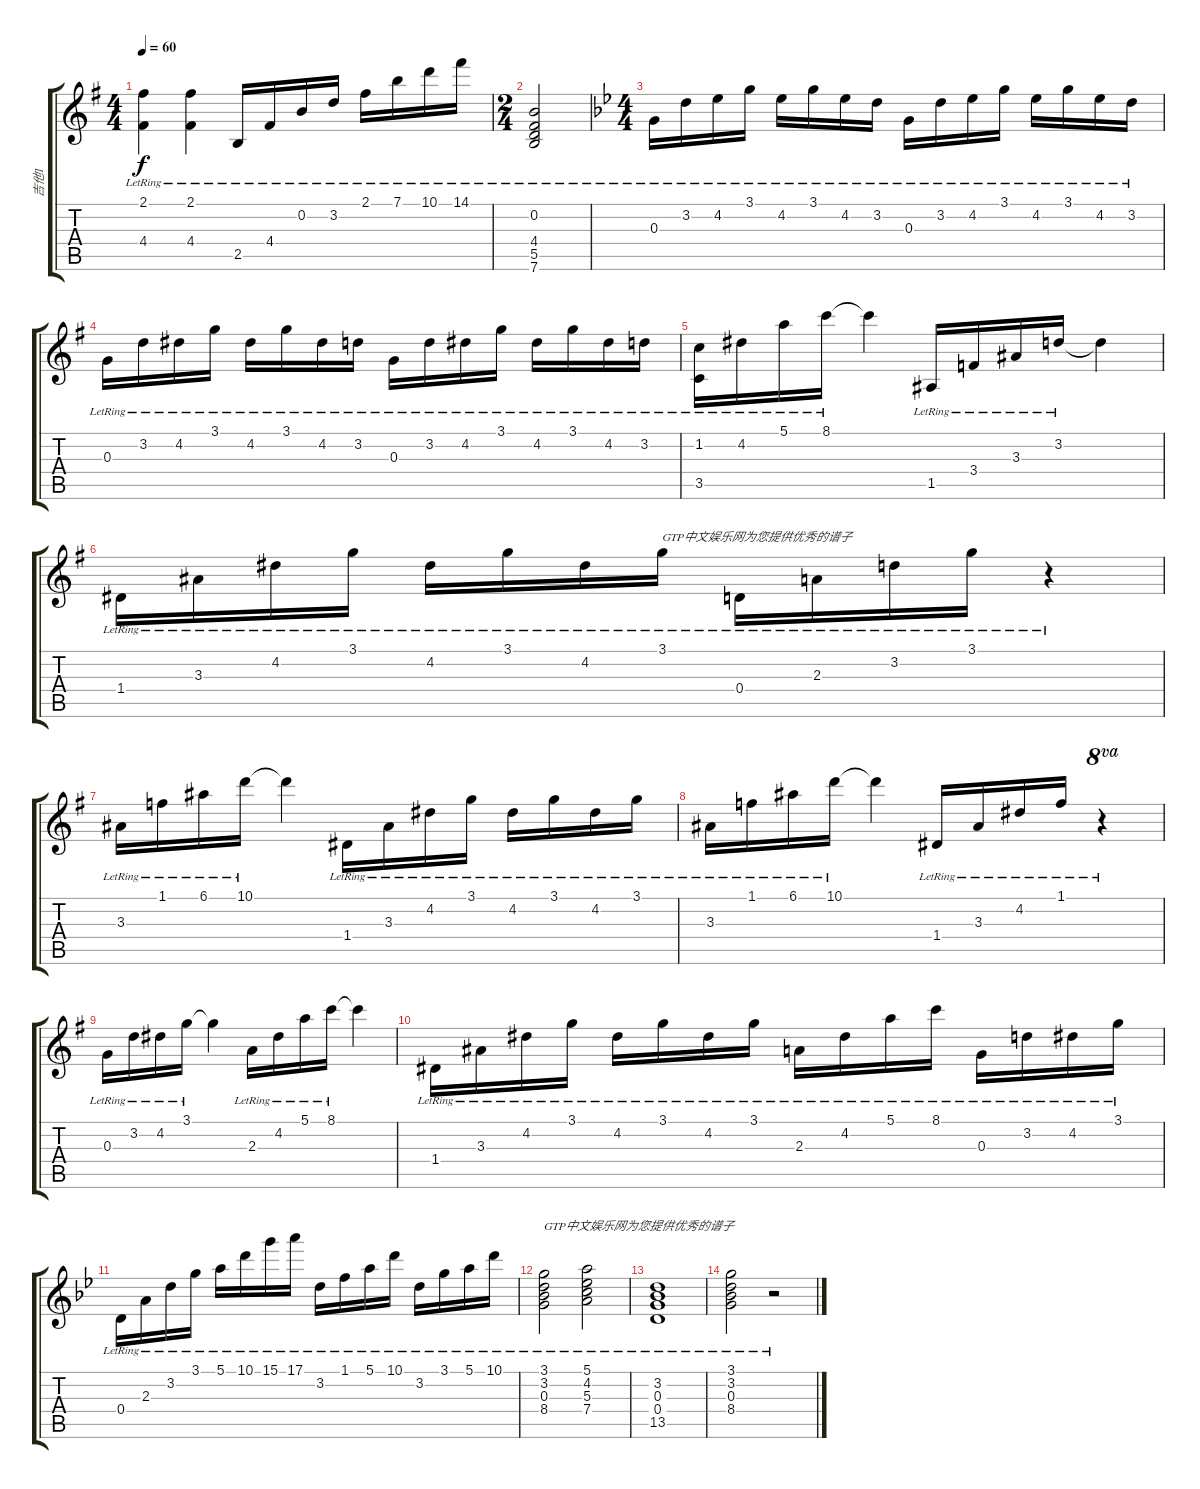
\track ("吉他1" "吉他1") {instrument acousticguitarnylon}
\staff {score tabs}
\tuning (E4 B3 G3 D3 A2 E2) {hide}
\ts (4 4)
\tempo 60
\clef g2
\ks g
(2.1{lr} 4.4{lr}).4{dy f} (2.1{lr} 4.4{lr}).4 2.5{lr}.16 4.4{lr}.16 0.2{lr}.16 3.2{lr}.16 2.1{lr}.16 7.1{lr}.16 10.1{lr}.16 14.1{lr}.16 |
\ts (2 4)
(0.2{lr} 4.4{lr} 5.5{lr} 7.6{lr}).2 |
\ts (4 4)
\ks bb
0.3{lr}.16 3.2{lr}.16 4.2{lr}.16 3.1{lr}.16 4.2{lr}.16 3.1{lr}.16 4.2{lr}.16 3.2{lr}.16 0.3{lr}.16 3.2{lr}.16 4.2{lr}.16 3.1{lr}.16 4.2{lr}.16 3.1{lr}.16 4.2{lr}.16 3.2{lr}.16 |
\ks g
0.3{lr}.16 3.2{lr}.16 4.2{lr}.16 3.1{lr}.16 4.2{lr}.16 3.1{lr}.16 4.2{lr}.16 3.2{lr}.16 0.3{lr}.16 3.2{lr}.16 4.2{lr}.16 3.1{lr}.16 4.2{lr}.16 3.1{lr}.16 4.2{lr}.16 3.2{lr}.16 |
(1.2{lr} 3.5{lr}).16 4.2{lr}.16 5.1{lr}.16 8.1{lr}.16 8.1{t}.4 1.5{lr}.16 3.4{lr}.16 3.3{lr}.16 3.2{lr}.16 3.2{t}.4 |
1.4{lr}.16 3.3{lr}.16 4.2{lr}.16 3.1{lr}.16 4.2{lr}.16 3.1{lr}.16 4.2{lr}.16 3.1{lr}.16{txt "GTP中文娱乐网为您提供优秀的谱子"} 0.4{lr}.16 2.3{lr}.16 3.2{lr}.16 3.1{lr}.16 r.4 |
3.3{lr}.16 1.1{lr}.16 6.1{lr}.16 10.1{lr}.16 10.1{t}.4 1.4{lr}.16 3.3{lr}.16 4.2{lr}.16 3.1{lr}.16 4.2{lr}.16 3.1{lr}.16 4.2{lr}.16 3.1{lr}.16 |
3.3{lr}.16 1.1{lr}.16 6.1{lr}.16 10.1{lr}.16 10.1{t}.4 1.4{lr}.16 3.3{lr}.16 4.2{lr}.16 1.1{lr}.16 r.4{ot 8va} |
0.3{lr}.16 3.2{lr}.16 4.2{lr}.16 3.1{lr}.16 3.1{t}.4 2.3{lr}.16 4.2{lr}.16 5.1{lr}.16 8.1{lr}.16 8.1{t}.4 |
1.4{lr}.16 3.3{lr}.16 4.2{lr}.16 3.1{lr}.16 4.2{lr}.16 3.1{lr}.16 4.2{lr}.16 3.1{lr}.16 2.3{lr}.16 4.2{lr}.16 5.1{lr}.16 8.1{lr}.16 0.3{lr}.16 3.2{lr}.16 4.2{lr}.16 3.1{lr}.16 |
\ks bb
0.4{lr}.16 2.3{lr}.16 3.2{lr}.16 3.1{lr}.16 5.1{lr}.16 10.1{lr}.16 15.1{lr}.16 17.1{lr}.16 3.2{lr}.16 1.1{lr}.16 5.1{lr}.16 10.1{lr}.16 3.2{lr}.16 3.1{lr}.16 5.1{lr}.16 10.1{lr}.16 |
(3.1{lr} 3.2{lr} 0.3{lr} 8.4{lr}).2{txt "GTP中文娱乐网为您提供优秀的谱子"} (5.1{lr} 4.2{lr} 5.3{lr} 7.4{lr}).2 |
(3.2{lr} 0.3{lr} 0.4{lr} 13.5{lr}).1 |
(3.1{lr} 3.2{lr} 0.3{lr} 8.4{lr}).2 r.2
